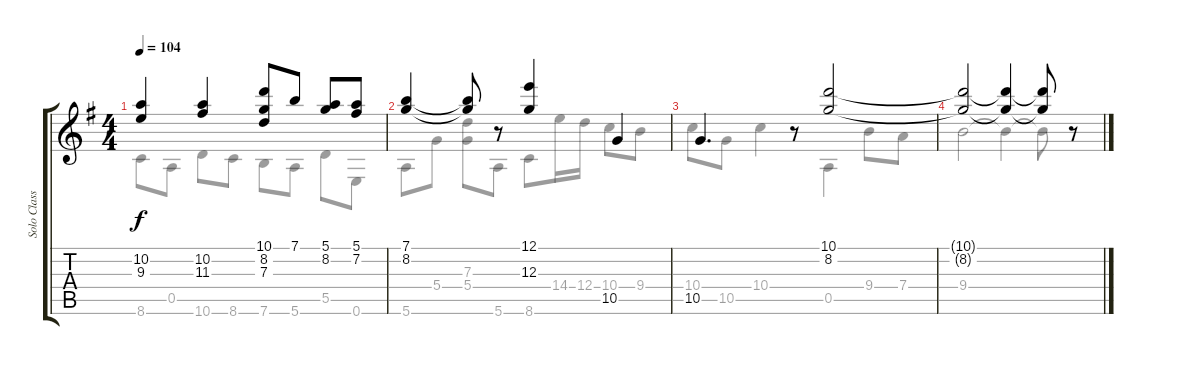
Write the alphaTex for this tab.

\track ("Solo Classical" "Solo Class") {instrument acousticguitarnylon}
\staff {score tabs}
\tuning (E4 B3 G3 D3 A2 E2) {hide}
\voice
\ts (4 4)
\tempo 104
\clef g2
\ks g
(10.2 9.3).4{dy f} (10.2 11.3).4 (10.1 8.2 7.3).8 7.1.8 (5.1 8.2).8 (5.1 7.2).8 |
(7.1 8.2).4 (7.1{t} 8.2{t}).8 r.8 (12.1 12.3).4 10.5.4 |
10.5.4{d} r.8 (10.1 8.2).2 |
(10.1{t} 8.2{t}).2 (10.1{t} 8.2{t}).4 (10.1{t} 8.2{t}).8 r.8
\voice
\clef g2
\ottava regular
\simile none
\ks g
8.6.8{dy f} 0.5.8 10.6.8 8.6.8 7.6.8 5.6.8 5.5.8 0.6.8 |
5.6.8 5.4.8 (7.3 5.4).8 5.6.8 8.6.8 14.4.16 12.4.16 10.4.8 9.4.8 |
10.4.8 10.5.8 10.4.4 0.5.4 9.4.8 7.4.8 |
9.4.2 9.4{t}.4 9.4{t}.8 r.8
